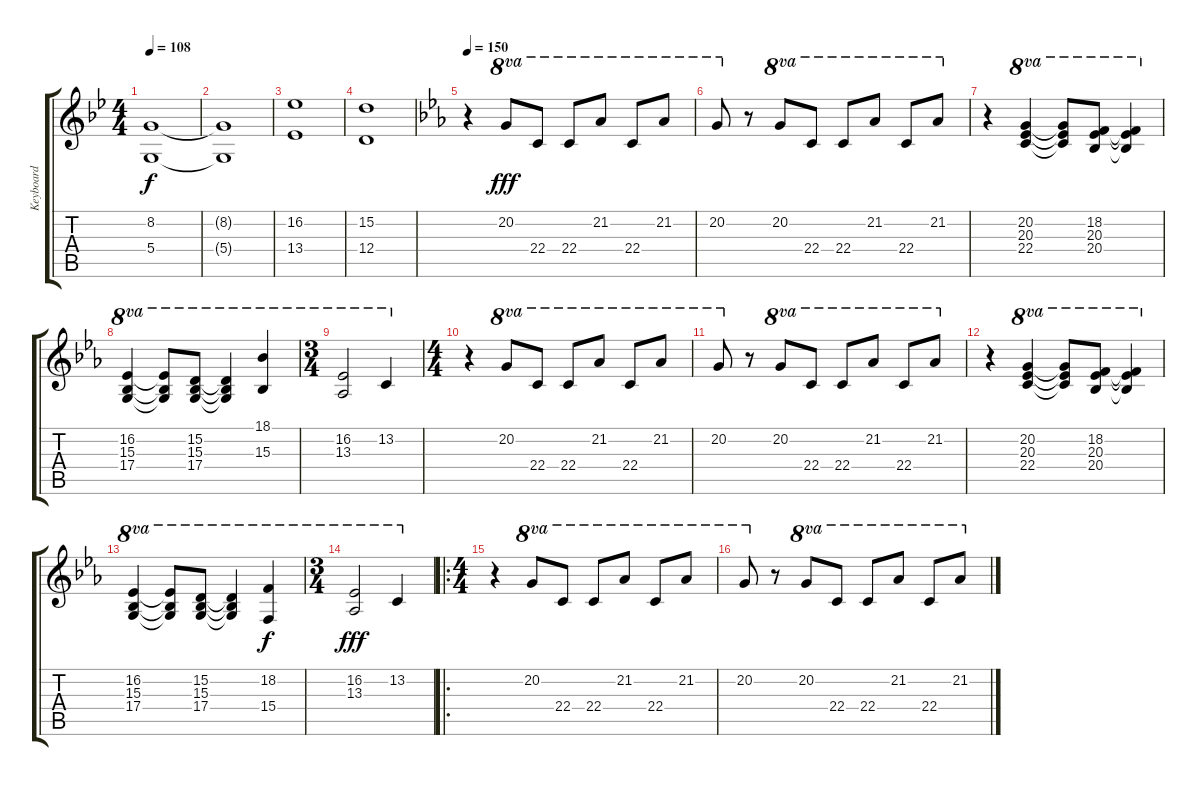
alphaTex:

\track ("Keyboard" "Keyboard") {instrument stringensemble1}
\staff {score tabs}
\tuning (E4 B3 G3 D3 A2 E2) {hide}
\ts (4 4)
\tempo 108
\clef g2
\ks bb
(8.2 5.4).1{dy f} |
(8.2{t} 5.4{t}).1 |
(16.2 13.4).1 |
(15.2 12.4).1 |
\tempo 150
\ks eb
r.4 20.2.8{ot 8va dy fff} 22.4.8{ot 8va} 22.4.8{ot 8va} 21.2.8{ot 8va} 22.4.8{ot 8va} 21.2.8{ot 8va} |
20.2.8{ot 8va} r.8 20.2.8{ot 8va} 22.4.8{ot 8va} 22.4.8{ot 8va} 21.2.8{ot 8va} 22.4.8{ot 8va} 21.2.8{ot 8va} |
r.4 (20.2 20.3 22.4).4{ot 8va} (20.2{t} 20.3{t} 22.4{t}).8{ot 8va} (18.2 20.3 20.4).8{ot 8va} (18.2{t} 20.3{t} 20.4{t}).4{ot 8va} |
(16.2 15.3 17.4).4{ot 8va} (16.2{t} 15.3{t} 17.4{t}).8{ot 8va} (15.2 15.3 17.4).8{ot 8va} (15.2{t} 15.3{t} 17.4{t}).4{ot 8va} (18.1 15.3).4{ot 8va} |
\ts (3 4)
(16.2 13.3).2{ot 8va} 13.2.4{ot 8va} |
\ts (4 4)
r.4 20.2.8{ot 8va} 22.4.8{ot 8va} 22.4.8{ot 8va} 21.2.8{ot 8va} 22.4.8{ot 8va} 21.2.8{ot 8va} |
20.2.8{ot 8va} r.8 20.2.8{ot 8va} 22.4.8{ot 8va} 22.4.8{ot 8va} 21.2.8{ot 8va} 22.4.8{ot 8va} 21.2.8{ot 8va} |
r.4 (20.2 20.3 22.4).4{ot 8va} (20.2{t} 20.3{t} 22.4{t}).8{ot 8va} (18.2 20.3 20.4).8{ot 8va} (18.2{t} 20.3{t} 20.4{t}).4{ot 8va} |
(16.2 15.3 17.4).4{ot 8va} (16.2{t} 15.3{t} 17.4{t}).8{ot 8va} (15.2 15.3 17.4).8{ot 8va} (15.2{t} 15.3{t} 17.4{t}).4{ot 8va} (18.2 15.4).4{ot 8va dy f} |
\ts (3 4)
(16.2 13.3).2{ot 8va dy fff} 13.2.4{ot 8va} |
\ro
\ts (4 4)
r.4 20.2.8{ot 8va} 22.4.8{ot 8va} 22.4.8{ot 8va} 21.2.8{ot 8va} 22.4.8{ot 8va} 21.2.8{ot 8va} |
20.2.8{ot 8va} r.8 20.2.8{ot 8va} 22.4.8{ot 8va} 22.4.8{ot 8va} 21.2.8{ot 8va} 22.4.8{ot 8va} 21.2.8{ot 8va}
